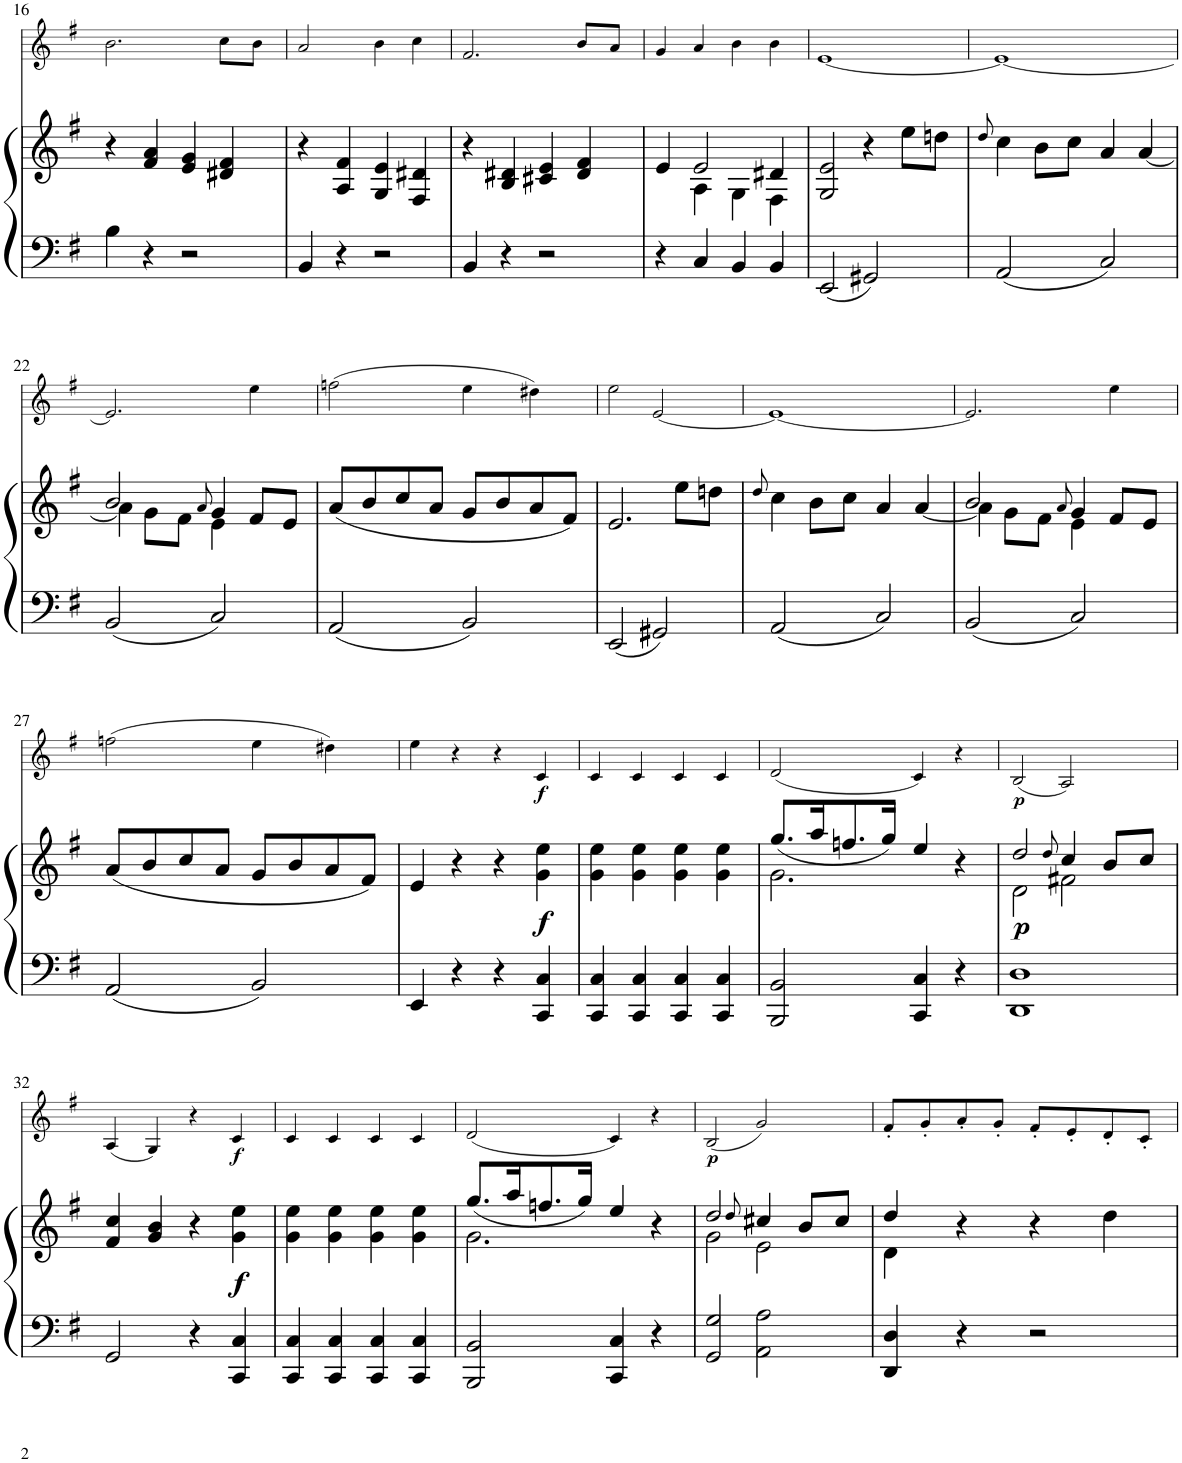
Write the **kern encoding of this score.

**kern	**kern	**dynam	**kern	**dynam
*part2	*part2	*part2	*part1	*part1
*staff3	*staff2	*staff2/3	*staff1	*staff1
*I"Klavier	*	*	*I"Violine	*
*	*	*	*I'Vln	*
!!LO:PB:g=z
*clefF4	*clefG2	*	*clefG2	*
*k[f#]	*k[f#]	*	*k[f#]	*
*M2/2	*M2/2	*	*M2/2	*
*met(c|)	*met(c|)	*	*met(c|)	*
=16	=16	=16	=16	=16
4B\	4r	.	2.b\	.
4r	4f#/ 4a/	.	.	.
2r	4e/ 4g/	.	.	.
.	4d#X/ 4f#/	.	8cc\L	.
.	.	.	8b\J	.
=17	=17	=17	=17	=17
4BB/	4r	.	2a/	.
4r	4A/ 4f#/	.	.	.
2r	4G/ 4e/	.	4b\	.
.	4F#/ 4d#X/	.	4cc\	.
=18	=18	=18	=18	=18
4BB/	4r	.	2.f#/	.
4r	4B/ 4d#X/	.	.	.
2r	4c#X/ 4e/	.	.	.
.	4d#/ 4f#/	.	8b/L	.
.	.	.	8a/J	.
=19	=19	=19	=19	=19
*	*^	*	*	*
4r	4e/	4ryy	.	4g/	.
4C/	2e/	4A\	.	4a/	.
4BB/	.	4G\	.	4b\	.
4BB/	4d#X/	4F#\	.	4b\	.
*	*v	*v	*	*	*
=20	=20	=20	=20	=20
2EE/	2G/ 2e/	.	[1e	.
2GG#X/	4r	.	.	.
.	8ee\L	.	.	.
.	8ddn\J	.	.	.
=21	=21	=21	=21	=21
.	8qdd/	.	.	.
2AA/	4cc\	.	1e_	.
.	8b\L	.	.	.
.	8cc\J	.	.	.
2C/	4a/	.	.	.
.	[<4a/	.	.	.
!!LO:LB:g=z
=22	=22	=22	=22	=22
*	*^	*	*	*
2BB/	2b/	4a\]	.	2.e/]	.
.	.	8g\L	.	.	.
.	.	8f#\J	.	.	.
.	8qa/	.	.	.	.
2C/	4g/	4e\	.	.	.
.	8f#/L	4ryy	.	4ee\	.
.	8e/J	.	.	.	.
*	*v	*v	*	*	*
=23	=23	=23	=23	=23
2AA/	(8a/L	.	(2ffn\	.
.	8b/	.	.	.
.	8cc/	.	.	.
.	8a/J	.	.	.
2BB/	8g/L	.	4ee\	.
.	8b/	.	.	.
.	8a/	.	4dd#X\)	.
.	8f#/J)	.	.	.
=24	=24	=24	=24	=24
2EE/	2.e/	.	2ee\	.
2GG#X/	.	.	[2e/	.
.	8ee\L	.	.	.
.	8ddn\J	.	.	.
=25	=25	=25	=25	=25
.	8qdd/	.	.	.
2AA/	4cc\	.	1e_	.
.	8b\L	.	.	.
.	8cc\J	.	.	.
2C/	4a/	.	.	.
.	[<4a/	.	.	.
=26	=26	=26	=26	=26
*	*^	*	*	*
2BB/	2b/	4a\]	.	2.e/]	.
.	.	8g\L	.	.	.
.	.	8f#\J	.	.	.
.	8qa/	.	.	.	.
2C/	4g/	4e\	.	.	.
.	8f#/L	4ryy	.	4ee\	.
.	8e/J	.	.	.	.
*	*v	*v	*	*	*
!!LO:LB:g=z
=27	=27	=27	=27	=27
2AA/	(8a/L	.	(2ffn\	.
.	8b/	.	.	.
.	8cc/	.	.	.
.	8a/J	.	.	.
2BB/	8g/L	.	4ee\	.
.	8b/	.	.	.
.	8a/	.	4dd#X\)	.
.	8f#/J)	.	.	.
=28	=28	=28	=28	=28
4EE/	4e/	.	4ee\	.
4r	4r	.	4r	.
4r	4r	.	4r	.
!	!	!LO:DY:b	!	!LO:DY:b
4CC/ 4C/	4g\ 4ee\	f	4c/	f
=29	=29	=29	=29	=29
4CC/ 4C/	4g\ 4ee\	.	4c/	.
4CC/ 4C/	4g\ 4ee\	.	4c/	.
4CC/ 4C/	4g\ 4ee\	.	4c/	.
4CC/ 4C/	4g\ 4ee\	.	4c/	.
=30	=30	=30	=30	=30
*	*^	*	*	*
2BBB/ 2BB/	(<8.gg/L	2.g\	.	(2d/	.
.	16aa/K	.	.	.	.
.	8.ffn/	.	.	.	.
.	16gg/Jk)	.	.	.	.
4CC/ 4C/	4ee/	.	.	4c/)	.
4r	4r	4ryy	.	4r	.
=31	=31	=31	=31	=31	=31
!	!	!	!LO:DY:b	!	!LO:DY:b
1DD 1D	2dd/	2d\	p	(2B/	p
.	8qdd/	.	.	.	.
.	4cc/	2f#X\	.	2A/)	.
.	8b/L	.	.	.	.
.	8cc/J	.	.	.	.
*	*v	*v	*	*	*
!!LO:LB:g=z
=32	=32	=32	=32	=32
2GG/	4f#/ 4cc/	.	(4A/	.
.	4g/ 4b/	.	4G/)	.
4r	4r	.	4r	.
!	!	!LO:DY:b	!	!LO:DY:b
4CC/ 4C/	4g\ 4ee\	f	4c/	f
=33	=33	=33	=33	=33
4CC/ 4C/	4g\ 4ee\	.	4c/	.
4CC/ 4C/	4g\ 4ee\	.	4c/	.
4CC/ 4C/	4g\ 4ee\	.	4c/	.
4CC/ 4C/	4g\ 4ee\	.	4c/	.
=34	=34	=34	=34	=34
*	*^	*	*	*
2BBB/ 2BB/	(<8.gg/L	2.g\	.	(2d/	.
.	16aa/K	.	.	.	.
.	8.ffn/	.	.	.	.
.	16gg/Jk)	.	.	.	.
4CC/ 4C/	4ee/	.	.	4c/)	.
4r	4r	4ryy	.	4r	.
=35	=35	=35	=35	=35	=35
!	!	!	!	!	!LO:DY:b
2GG/ 2G/	2dd/	2g\	.	(2B/	p
.	8qdd/	.	.	.	.
2AA\ 2A\	4cc#X/	2e\	.	2g/)	.
.	8b/L	.	.	.	.
.	8cc#/J	.	.	.	.
=36	=36	=36	=36	=36	=36
4DD/ 4D/	4dd/	4d\	.	8f#'/L	.
.	.	.	.	8g'/	.
4r	4r	2.ryy	.	8a'/	.
.	.	.	.	8g'/J	.
2r	4r	.	.	8f#'/L	.
.	.	.	.	8e'/	.
.	4dd\	.	.	8d'/	.
.	.	.	.	8c'/J	.
*	*v	*v	*	*	*
=	=	=	=	=
*-	*-	*-	*-	*-
